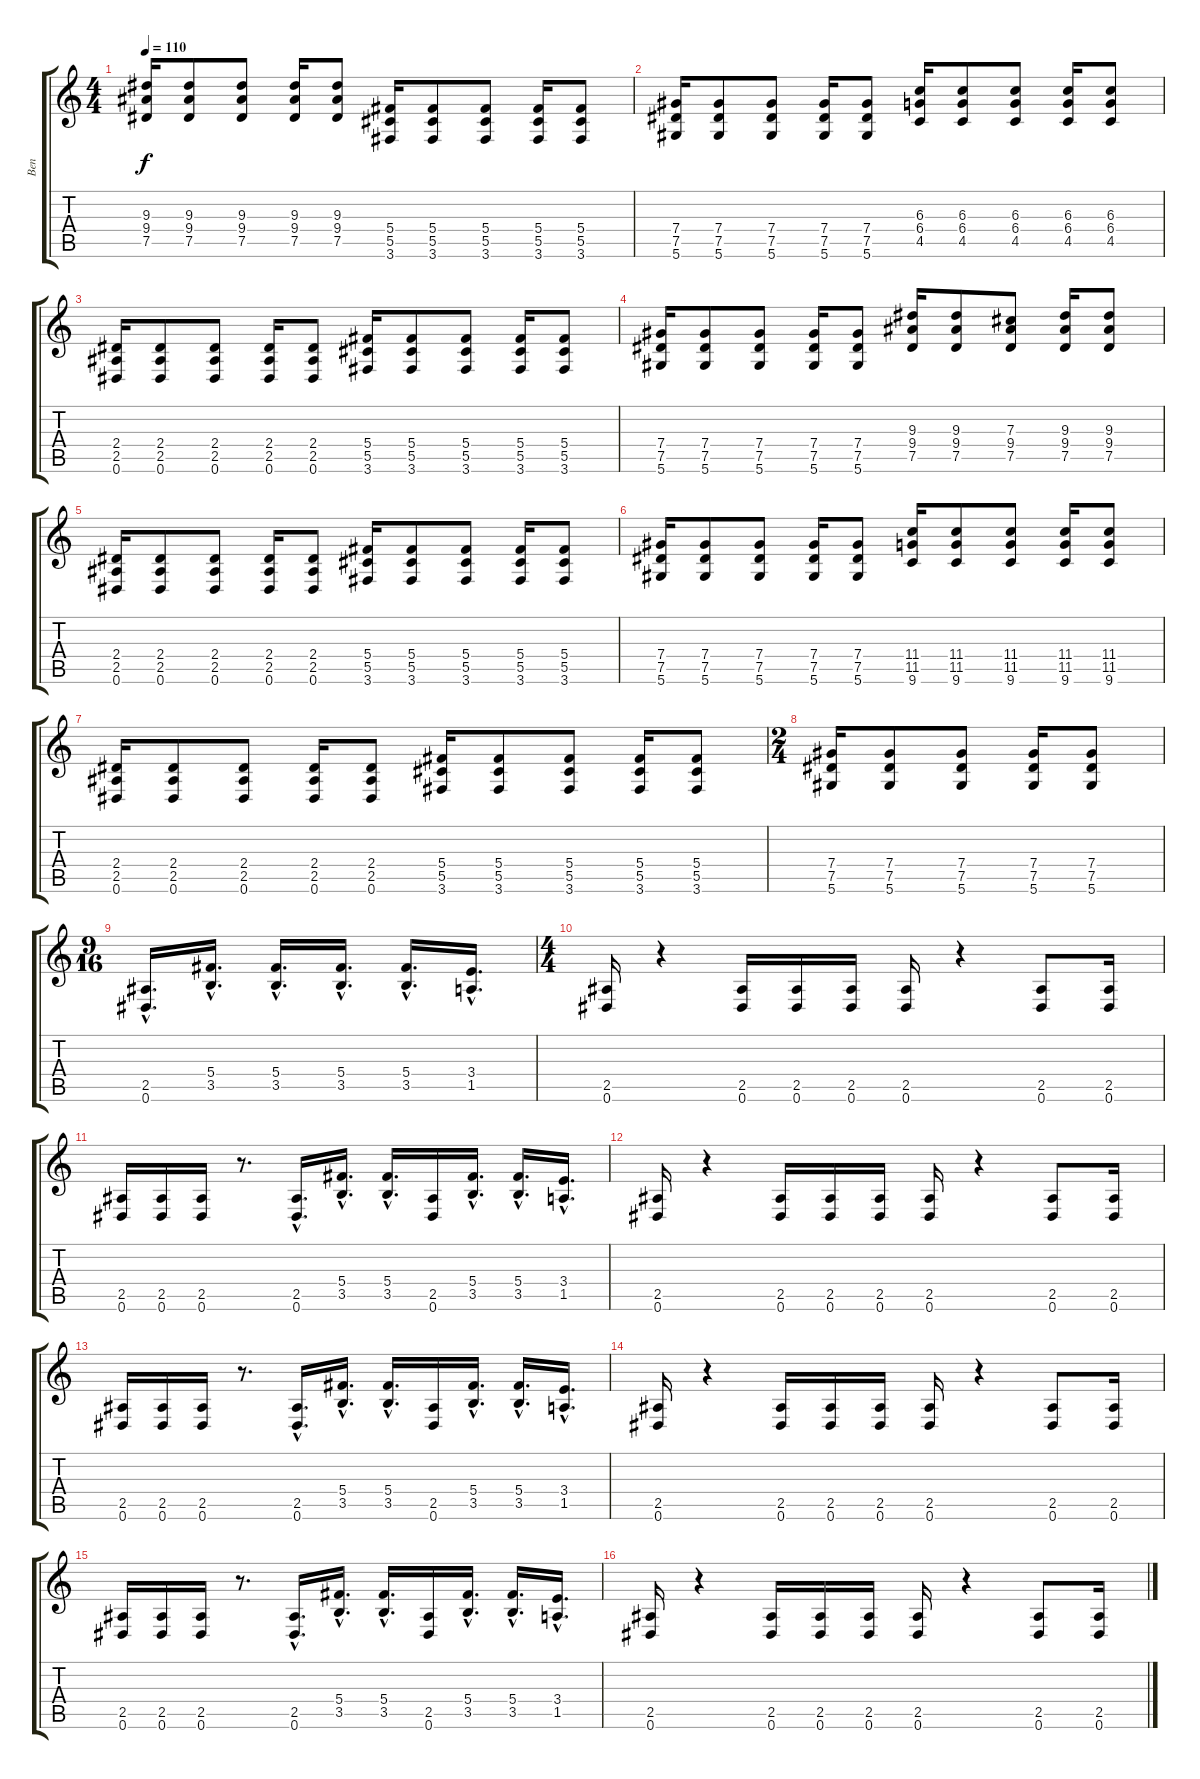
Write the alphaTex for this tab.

\track ("Ben" "Ben") {instrument overdrivenguitar}
\staff {score tabs}
\tuning (Eb4 Bb3 Gb3 Db3 Ab2 Eb2) {hide}
\ts (4 4)
\tempo 110
\clef g2
\ks c
(9.3 9.4 7.5).16{dy f} (9.3 9.4 7.5).8 (9.3 9.4 7.5).8 (9.3 9.4 7.5).16 (9.3 9.4 7.5).8 (5.4 5.5 3.6).16 (5.4 5.5 3.6).8 (5.4 5.5 3.6).8 (5.4 5.5 3.6).16 (5.4 5.5 3.6).8 |
(7.4 7.5 5.6).16 (7.4 7.5 5.6).8 (7.4 7.5 5.6).8 (7.4 7.5 5.6).16 (7.4 7.5 5.6).8 (6.3 6.4 4.5).16 (6.3 6.4 4.5).8 (6.3 6.4 4.5).8 (6.3 6.4 4.5).16 (6.3 6.4 4.5).8 |
(2.4 2.5 0.6).16 (2.4 2.5 0.6).8 (2.4 2.5 0.6).8 (2.4 2.5 0.6).16 (2.4 2.5 0.6).8 (5.4 5.5 3.6).16 (5.4 5.5 3.6).8 (5.4 5.5 3.6).8 (5.4 5.5 3.6).16 (5.4 5.5 3.6).8 |
(7.4 7.5 5.6).16 (7.4 7.5 5.6).8 (7.4 7.5 5.6).8 (7.4 7.5 5.6).16 (7.4 7.5 5.6).8 (9.3 9.4 7.5).16 (9.3 9.4 7.5).8 (7.3 9.4 7.5).8 (9.3 9.4 7.5).16 (9.3 9.4 7.5).8 |
(2.4 2.5 0.6).16 (2.4 2.5 0.6).8 (2.4 2.5 0.6).8 (2.4 2.5 0.6).16 (2.4 2.5 0.6).8 (5.4 5.5 3.6).16 (5.4 5.5 3.6).8 (5.4 5.5 3.6).8 (5.4 5.5 3.6).16 (5.4 5.5 3.6).8 |
(7.4 7.5 5.6).16 (7.4 7.5 5.6).8 (7.4 7.5 5.6).8 (7.4 7.5 5.6).16 (7.4 7.5 5.6).8 (11.4 11.5 9.6).16 (11.4 11.5 9.6).8 (11.4 11.5 9.6).8 (11.4 11.5 9.6).16 (11.4 11.5 9.6).8 |
(2.4 2.5 0.6).16 (2.4 2.5 0.6).8 (2.4 2.5 0.6).8 (2.4 2.5 0.6).16 (2.4 2.5 0.6).8 (5.4 5.5 3.6).16 (5.4 5.5 3.6).8 (5.4 5.5 3.6).8 (5.4 5.5 3.6).16 (5.4 5.5 3.6).8 |
\ts (2 4)
(7.4 7.5 5.6).16 (7.4 7.5 5.6).8 (7.4 7.5 5.6).8 (7.4 7.5 5.6).16 (7.4 7.5 5.6).8 |
\ts (9 16)
(2.5{hac} 0.6{hac}).16{d} (5.4{hac} 3.5{hac}).16{d} (5.4{hac} 3.5{hac}).16{d} (5.4{hac} 3.5{hac}).16{d} (5.4{hac} 3.5{hac}).16{d} (3.4{hac} 1.5{hac}).16{d} |
\ts (4 4)
(2.5 0.6).16 r.4 (2.5 0.6).16 (2.5 0.6).16 (2.5 0.6).16 (2.5 0.6).16 r.4 (2.5 0.6).8 (2.5 0.6).16 |
(2.5 0.6).16 (2.5 0.6).16 (2.5 0.6).16 r.8{d} (2.5{hac} 0.6{hac}).16{d} (5.4{hac} 3.5{hac}).16{d} (5.4{hac} 3.5{hac}).16{d} (2.5 0.6).16 (5.4{hac} 3.5{hac}).16{d} (5.4{hac} 3.5{hac}).16{d} (3.4{hac} 1.5{hac}).16{d} |
(2.5 0.6).16 r.4 (2.5 0.6).16 (2.5 0.6).16 (2.5 0.6).16 (2.5 0.6).16 r.4 (2.5 0.6).8 (2.5 0.6).16 |
(2.5 0.6).16 (2.5 0.6).16 (2.5 0.6).16 r.8{d} (2.5{hac} 0.6{hac}).16{d} (5.4{hac} 3.5{hac}).16{d} (5.4{hac} 3.5{hac}).16{d} (2.5 0.6).16 (5.4{hac} 3.5{hac}).16{d} (5.4{hac} 3.5{hac}).16{d} (3.4{hac} 1.5{hac}).16{d} |
(2.5 0.6).16 r.4 (2.5 0.6).16 (2.5 0.6).16 (2.5 0.6).16 (2.5 0.6).16 r.4 (2.5 0.6).8 (2.5 0.6).16 |
(2.5 0.6).16 (2.5 0.6).16 (2.5 0.6).16 r.8{d} (2.5{hac} 0.6{hac}).16{d} (5.4{hac} 3.5{hac}).16{d} (5.4{hac} 3.5{hac}).16{d} (2.5 0.6).16 (5.4{hac} 3.5{hac}).16{d} (5.4{hac} 3.5{hac}).16{d} (3.4{hac} 1.5{hac}).16{d} |
(2.5 0.6).16 r.4 (2.5 0.6).16 (2.5 0.6).16 (2.5 0.6).16 (2.5 0.6).16 r.4 (2.5 0.6).8 (2.5 0.6).16
